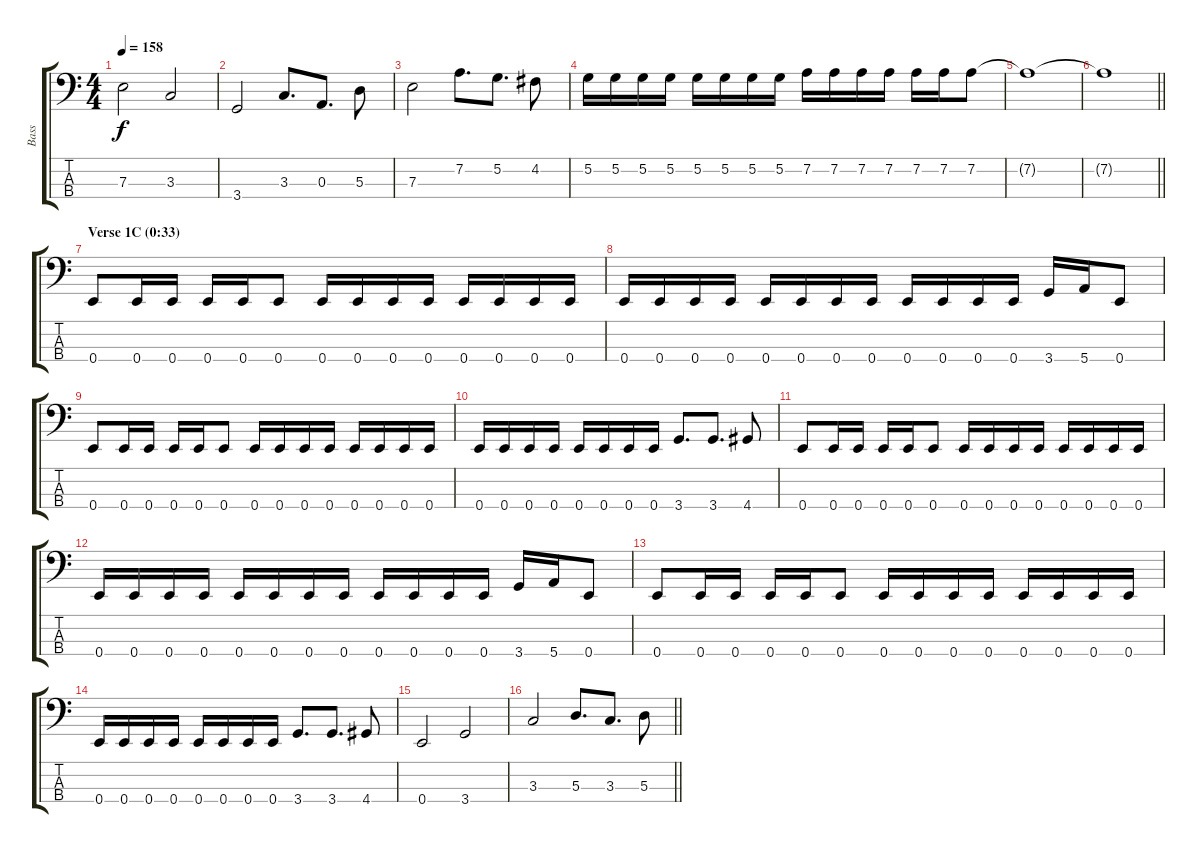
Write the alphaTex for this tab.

\track ("Bass" "Bass") {instrument electricbassfinger}
\staff {score tabs}
\tuning (G2 D2 A1 E1) {hide}
\ts (4 4)
\tempo 158
\clef f4
\ks c
7.3.2{dy f} 3.3.2 |
3.4.2 3.3.8{d} 0.3.8{d} 5.3.8 |
7.3.2 7.2.8{d} 5.2.8{d} 4.2.8 |
5.2.16 5.2.16 5.2.16 5.2.16 5.2.16 5.2.16 5.2.16 5.2.16 7.2.16 7.2.16 7.2.16 7.2.16 7.2.16 7.2.16 7.2.8 |
7.2{t}.1 |
\barLineRight lightlight
7.2{t}.1 |
\section ("" "Verse 1C (0:33)")
0.4.8 0.4.16 0.4.16 0.4.16 0.4.16 0.4.8 0.4.16 0.4.16 0.4.16 0.4.16 0.4.16 0.4.16 0.4.16 0.4.16 |
0.4.16 0.4.16 0.4.16 0.4.16 0.4.16 0.4.16 0.4.16 0.4.16 0.4.16 0.4.16 0.4.16 0.4.16 3.4.16 5.4.16 0.4.8 |
0.4.8 0.4.16 0.4.16 0.4.16 0.4.16 0.4.8 0.4.16 0.4.16 0.4.16 0.4.16 0.4.16 0.4.16 0.4.16 0.4.16 |
0.4.16 0.4.16 0.4.16 0.4.16 0.4.16 0.4.16 0.4.16 0.4.16 3.4.8{d} 3.4.8{d} 4.4.8 |
0.4.8 0.4.16 0.4.16 0.4.16 0.4.16 0.4.8 0.4.16 0.4.16 0.4.16 0.4.16 0.4.16 0.4.16 0.4.16 0.4.16 |
0.4.16 0.4.16 0.4.16 0.4.16 0.4.16 0.4.16 0.4.16 0.4.16 0.4.16 0.4.16 0.4.16 0.4.16 3.4.16 5.4.16 0.4.8 |
0.4.8 0.4.16 0.4.16 0.4.16 0.4.16 0.4.8 0.4.16 0.4.16 0.4.16 0.4.16 0.4.16 0.4.16 0.4.16 0.4.16 |
0.4.16 0.4.16 0.4.16 0.4.16 0.4.16 0.4.16 0.4.16 0.4.16 3.4.8{d} 3.4.8{d} 4.4.8 |
0.4.2 3.4.2 |
\barLineRight lightlight
3.3.2 5.3.8{d} 3.3.8{d} 5.3.8
